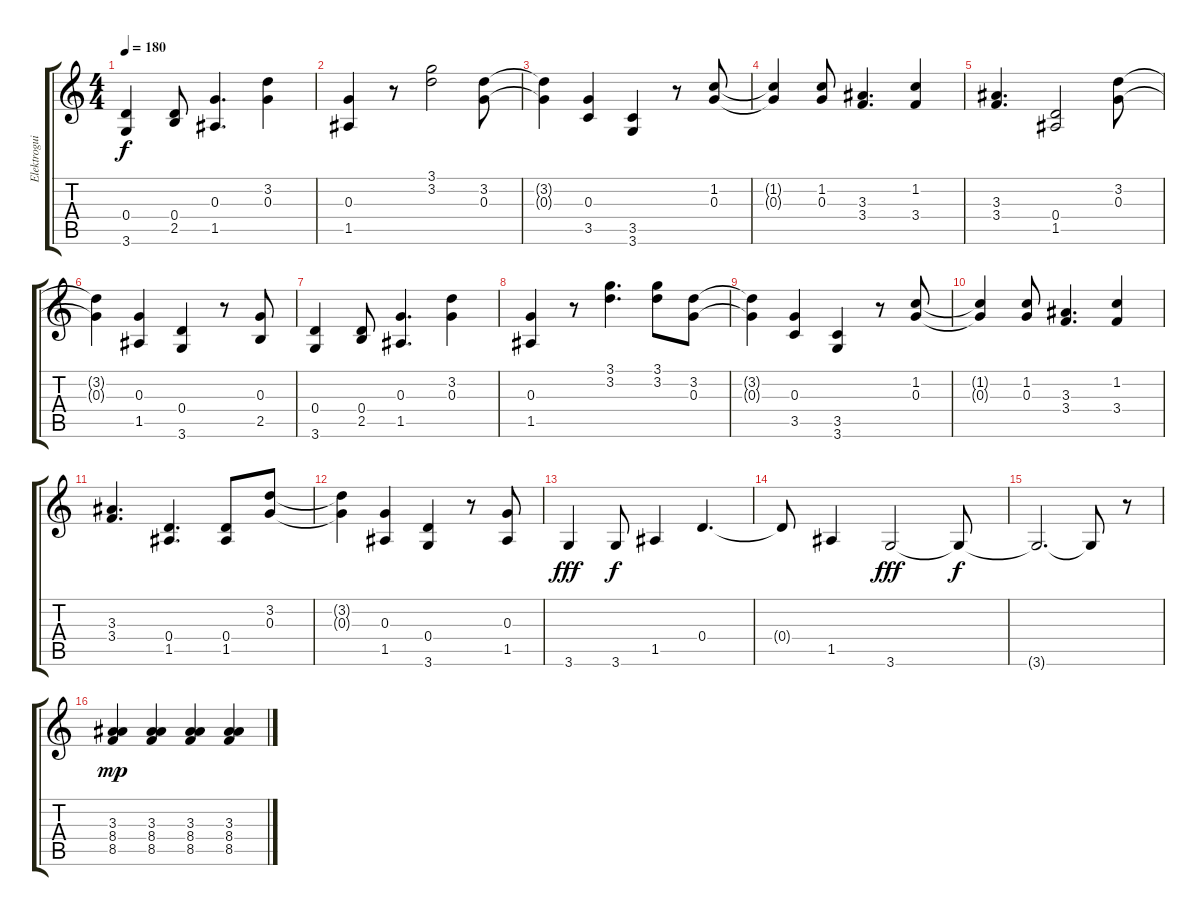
\track ("Elektroguitar_2" "Elektrogui") {instrument distortionguitar}
\staff {score tabs}
\tuning (E4 B3 G3 D3 A2 E2) {hide}
\ts (4 4)
\tempo 180
\clef g2
\ks c
(0.4 3.6).4{dy f} (0.4 2.5).8 (0.3 1.5).4{d} (3.2 0.3).4 |
(0.3 1.5).4 r.8 (3.1 3.2).2 (3.2 0.3).8 |
(3.2{t} 0.3{t}).4 (0.3 3.5).4 (3.5 3.6).4 r.8 (1.2 0.3).8 |
(1.2{t} 0.3{t}).4 (1.2 0.3).8 (3.3 3.4).4{d} (1.2 3.4).4 |
(3.3 3.4).4{d} (0.4 1.5).2 (3.2 0.3).8 |
(3.2{t} 0.3{t}).4 (0.3 1.5).4 (0.4 3.6).4 r.8 (0.3 2.5).8 |
(0.4 3.6).4 (0.4 2.5).8 (0.3 1.5).4{d} (3.2 0.3).4 |
(0.3 1.5).4 r.8 (3.1 3.2).4{d} (3.1 3.2).8 (3.2 0.3).8 |
(3.2{t} 0.3{t}).4 (0.3 3.5).4 (3.5 3.6).4 r.8 (1.2 0.3).8 |
(1.2{t} 0.3{t}).4 (1.2 0.3).8 (3.3 3.4).4{d} (1.2 3.4).4 |
(3.3 3.4).4{d} (0.4 1.5).4{d} (0.4 1.5).8 (3.2 0.3).8 |
(3.2{t} 0.3{t}).4 (0.3 1.5).4 (0.4 3.6).4 r.8 (0.3 1.5).8 |
3.6.4{dy fff} 3.6.8{dy f} 1.5.4 0.4.4{d} |
0.4{t}.8 1.5.4 3.6.2{dy fff} 3.6{t}.8{dy f} |
3.6{t}.2{d} 3.6{t}.8 r.8 |
(3.3 8.4 8.5).4{dy mp volume 6} (3.3 8.4 8.5).4 (3.3 8.4 8.5).4 (3.3 8.4 8.5).4
